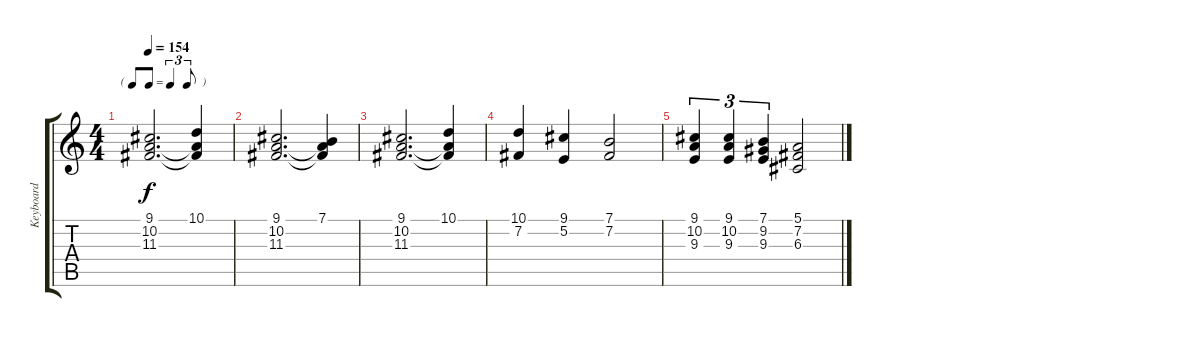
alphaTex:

\track ("Keyboard" "Keyboard") {instrument stringensemble1}
\staff {score tabs}
\tuning (E4 B3 G3 D3 A2 E2) {hide}
\ts (4 4)
\tf triplet8th
\tempo 154
\clef g2
\ks c
(9.1 10.2 11.3).2{d dy f} (10.1 10.2{t} 11.3{t}).4 |
(9.1 10.2 11.3).2{d} (7.1 10.2{t} 11.3{t}).4 |
(9.1 10.2 11.3).2{d} (10.1 10.2{t} 11.3{t}).4 |
(10.1 7.2).4 (9.1 5.2).4 (7.1 7.2).2 |
(9.1 10.2 9.3).4{tu (3 2)} (9.1 10.2 9.3).4{tu (3 2)} (7.1 9.2 9.3).4{tu (3 2)} (5.1 7.2 6.3).2
